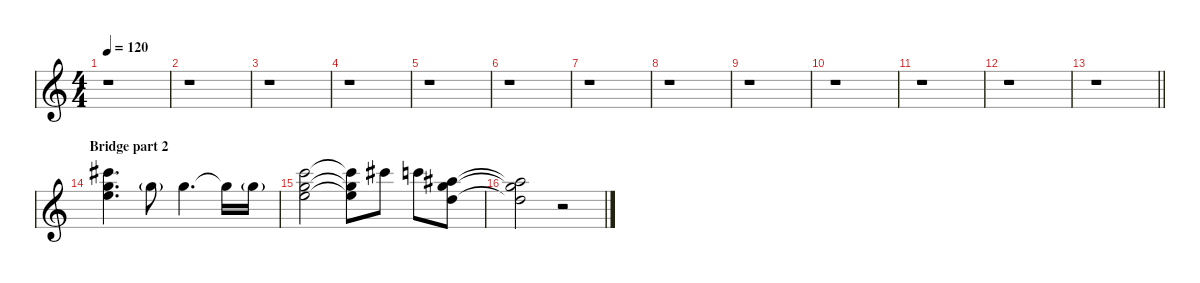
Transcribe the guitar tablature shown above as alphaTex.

\defaultSystemsLayout 4
\hideDynamics
\bracketExtendMode nobrackets
\singleTrackTrackNamePolicy hidden
\multiTrackTrackNamePolicy hidden
\firstSystemTrackNameMode fullname
\firstSystemTrackNameOrientation horizontal
\otherSystemsTrackNameOrientation horizontal
\track ("Anneke" "clar.") {instrument clarinet}
\staff {score}
\tuning (E4 B3 G3 D3 A2 E2)
\ts (4 4)
\tempo 120
\clef g2
\ks c
r.1{dy f beam Down} |
r.1{beam Down} |
r.1{beam Down} |
r.1{beam Down} |
r.1{beam Down} |
r.1{beam Down} |
r.1{beam Down} |
r.1{beam Down} |
r.1{beam Down} |
r.1{beam Down} |
r.1{beam Down} |
r.1{beam Down} |
\barLineRight lightlight
r.1{beam Down} |
\section ("" "Bridge part 2")
(21.1{acc #} 20.2 21.3).4{d dy mf beam Down} 20.2{g}.8{dy mp beam Down} 20.2.4{d dy mf beam Down} 20.2{t}.16{dy f beam Down} 20.2{g}.16{dy mf beam Down} |
(20.1 20.2 21.3).2{beam Down} (20.1{t} 20.2{t} 21.3{t}).8{dy f beam Down} 21.1{acc #}.8{dy mf beam Down} 20.1.8{beam Down} (18.1{acc #} 20.2 19.3).8{beam Down} |
(18.1{t acc #} 20.2{t} 19.3{t}).2{dy f beam Down} r.2{beam Down}
